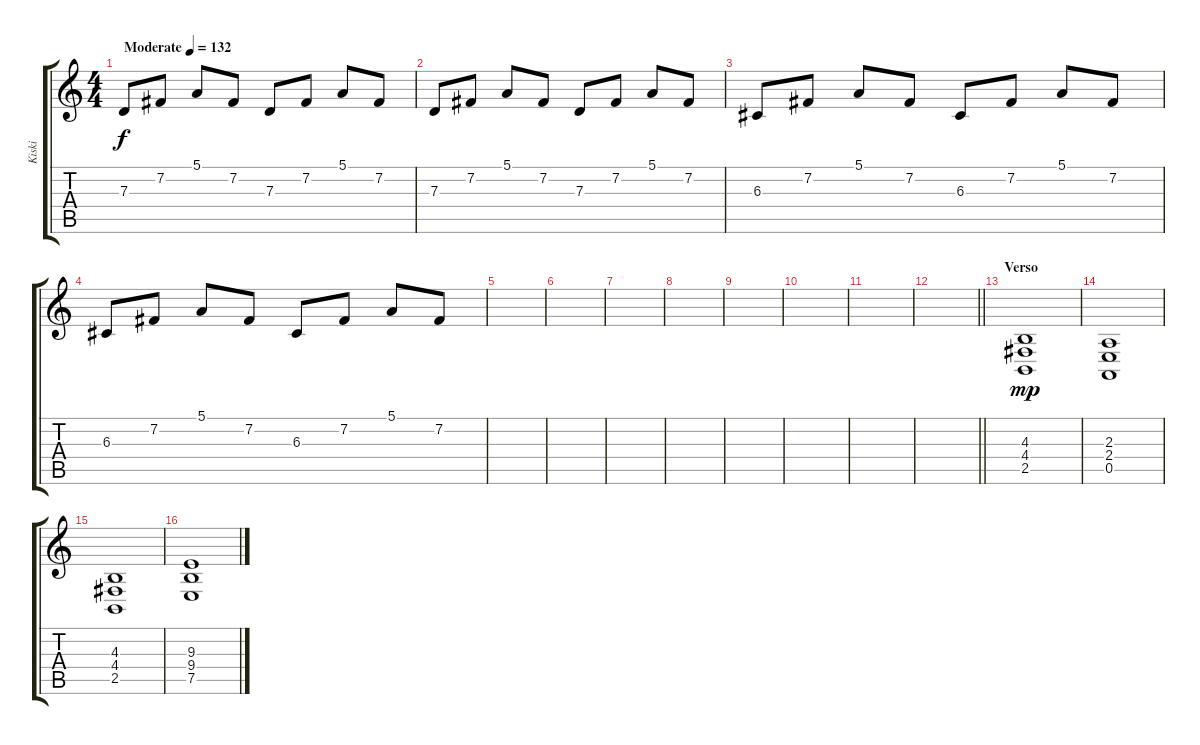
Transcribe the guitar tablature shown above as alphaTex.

\track ("Kiski" "Kiski") {instrument electricpiano1}
\staff {score tabs}
\tuning (E4 B3 G3 D3 A2 E2) {hide}
\ts (4 4)
\tempo (132 "Moderate")
\clef g2
\ks c
7.3.8{dy f instrument electricpiano1} 7.2.8 5.1.8 7.2.8 7.3.8 7.2.8 5.1.8 7.2.8 |
7.3.8 7.2.8 5.1.8 7.2.8 7.3.8 7.2.8 5.1.8 7.2.8 |
6.3.8 7.2.8 5.1.8 7.2.8 6.3.8 7.2.8 5.1.8 7.2.8 |
6.3.8 7.2.8 5.1.8 7.2.8 6.3.8 7.2.8 5.1.8 7.2.8 |
|
|
|
|
|
|
|
\barLineRight lightlight
|
\section ("" "Verso")
(4.3 4.4 2.5).1{dy mp instrument choiraahs} |
(2.3 2.4 0.5).1 |
(4.3 4.4 2.5).1 |
(9.3 9.4 7.5).1
